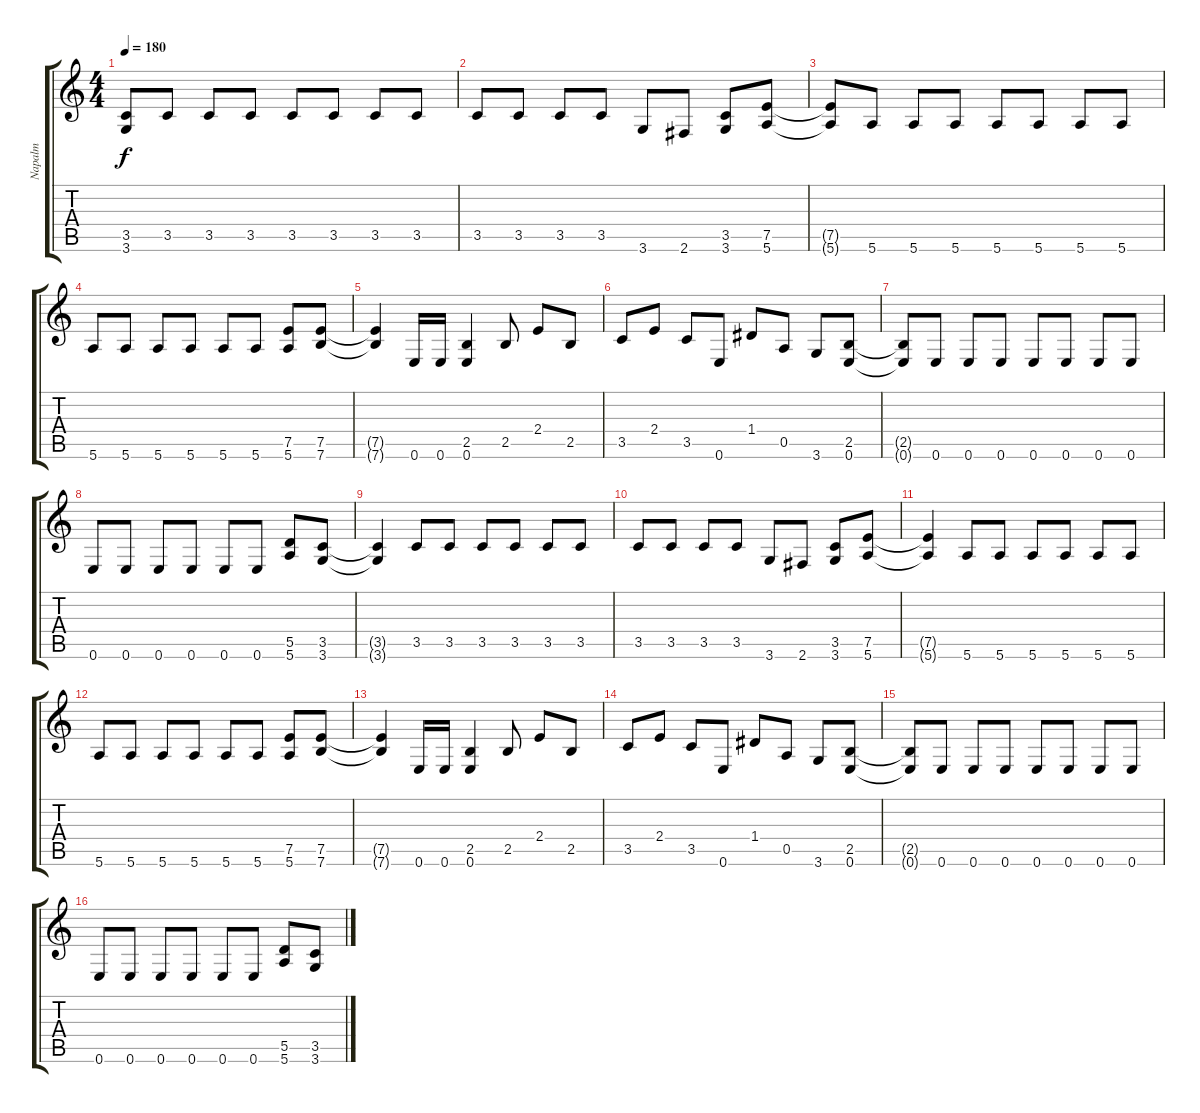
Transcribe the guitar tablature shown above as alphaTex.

\track ("Napalm" "Napalm") {instrument distortionguitar}
\staff {score tabs}
\tuning (E4 B3 G3 D3 A2 E2) {hide}
\ts (4 4)
\tempo 180
\clef g2
\ks c
(3.5{t} 3.6{t}).8{dy f} 3.5.8 3.5.8 3.5.8 3.5.8 3.5.8 3.5.8 3.5.8 |
3.5.8 3.5.8 3.5.8 3.5.8 3.6.8 2.6.8 (3.5 3.6).8 (7.5 5.6).8 |
(7.5{t} 5.6{t}).8 5.6.8 5.6.8 5.6.8 5.6.8 5.6.8 5.6.8 5.6.8 |
5.6.8 5.6.8 5.6.8 5.6.8 5.6.8 5.6.8 (7.5 5.6).8 (7.5 7.6).8 |
(7.5{t} 7.6{t}).4 0.6.16 0.6.16 (2.5 0.6).4 2.5.8 2.4.8 2.5.8 |
3.5.8 2.4.8 3.5.8 0.6.8 1.4.8 0.5.8 3.6.8 (2.5 0.6).8 |
(2.5{t} 0.6{t}).8 0.6.8 0.6.8 0.6.8 0.6.8 0.6.8 0.6.8 0.6.8 |
0.6.8 0.6.8 0.6.8 0.6.8 0.6.8 0.6.8 (5.5 5.6).8 (3.5 3.6).8 |
(3.5{t} 3.6{t}).4 3.5.8 3.5.8 3.5.8 3.5.8 3.5.8 3.5.8 |
3.5.8 3.5.8 3.5.8 3.5.8 3.6.8 2.6.8 (3.5 3.6).8 (7.5 5.6).8 |
(7.5{t} 5.6{t}).4 5.6.8 5.6.8 5.6.8 5.6.8 5.6.8 5.6.8 |
5.6.8 5.6.8 5.6.8 5.6.8 5.6.8 5.6.8 (7.5 5.6).8 (7.5 7.6).8 |
(7.5{t} 7.6{t}).4 0.6.16 0.6.16 (2.5 0.6).4 2.5.8 2.4.8 2.5.8 |
3.5.8 2.4.8 3.5.8 0.6.8 1.4.8 0.5.8 3.6.8 (2.5 0.6).8 |
(2.5{t} 0.6{t}).8 0.6.8 0.6.8 0.6.8 0.6.8 0.6.8 0.6.8 0.6.8 |
0.6.8 0.6.8 0.6.8 0.6.8 0.6.8 0.6.8 (5.5 5.6).8 (3.5 3.6).8
